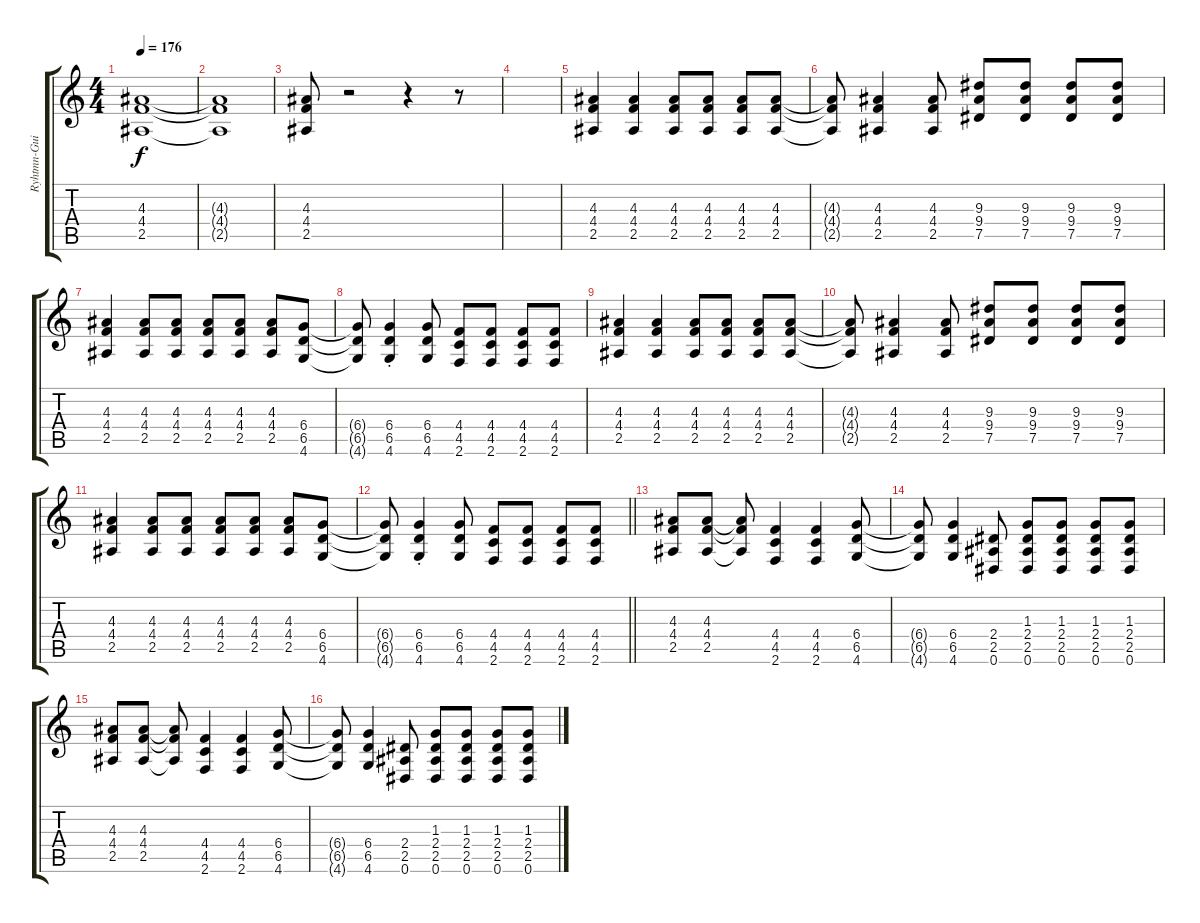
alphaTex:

\track ("Ryhtmn-Guitar Left" "Ryhtmn-Gui") {instrument distortionguitar}
\staff {score tabs}
\tuning (Eb4 Bb3 Gb3 Db3 Ab2 Eb2) {hide}
\ts (4 4)
\tempo 176
\clef g2
\ks c
(4.3 4.4 2.5).1{dy f} |
(4.3{t} 4.4{t} 2.5{t}).1 |
(4.3 4.4 2.5).8 r.2 r.4 r.8 |
|
(4.3 4.4 2.5).4 (4.3 4.4 2.5).4 (4.3 4.4 2.5).8 (4.3 4.4 2.5).8 (4.3 4.4 2.5).8 (4.3 4.4 2.5).8 |
(4.3{t} 4.4{t} 2.5{t}).8 (4.3 4.4 2.5).4 (4.3 4.4 2.5).8 (9.3 9.4 7.5).8 (9.3 9.4 7.5).8 (9.3 9.4 7.5).8 (9.3 9.4 7.5).8 |
(4.3 4.4 2.5).4 (4.3 4.4 2.5).8 (4.3 4.4 2.5).8 (4.3 4.4 2.5).8 (4.3 4.4 2.5).8 (4.3 4.4 2.5).8 (6.4 6.5 4.6).8 |
(6.4{t} 6.5{t} 4.6{t}).8 (6.4 6.5{st} 4.6).4 (6.4 6.5 4.6).8 (4.4 4.5 2.6).8 (4.4 4.5 2.6).8 (4.4 4.5 2.6).8 (4.4 4.5 2.6).8 |
(4.3 4.4 2.5).4 (4.3 4.4 2.5).4 (4.3 4.4 2.5).8 (4.3 4.4 2.5).8 (4.3 4.4 2.5).8 (4.3 4.4 2.5).8 |
(4.3{t} 4.4{t} 2.5{t}).8 (4.3 4.4 2.5).4 (4.3 4.4 2.5).8 (9.3 9.4 7.5).8 (9.3 9.4 7.5).8 (9.3 9.4 7.5).8 (9.3 9.4 7.5).8 |
(4.3 4.4 2.5).4 (4.3 4.4 2.5).8 (4.3 4.4 2.5).8 (4.3 4.4 2.5).8 (4.3 4.4 2.5).8 (4.3 4.4 2.5).8 (6.4 6.5 4.6).8 |
\barLineRight lightlight
(6.4{t} 6.5{t} 4.6{t}).8 (6.4 6.5 4.6{st}).4 (6.4 6.5 4.6).8 (4.4 4.5 2.6).8 (4.4 4.5 2.6).8 (4.4 4.5 2.6).8 (4.4 4.5 2.6).8 |
(4.3 4.4 2.5).8 (4.3 4.4 2.5).8 (4.3{t} 4.4{t} 2.5{t}).8 (4.4 4.5 2.6).4 (4.4 4.5 2.6).4 (6.4 6.5 4.6).8 |
(6.4{t} 6.5{t} 4.6{t}).8 (6.4 6.5 4.6).4 (2.4 2.5 0.6).8 (1.3 2.4 2.5 0.6).8 (1.3 2.4 2.5 0.6).8 (1.3 2.4 2.5 0.6).8 (1.3 2.4 2.5 0.6).8 |
(4.3 4.4 2.5).8 (4.3 4.4 2.5).8 (4.3{t} 4.4{t} 2.5{t}).8 (4.4 4.5 2.6).4 (4.4 4.5 2.6).4 (6.4 6.5 4.6).8 |
(6.4{t} 6.5{t} 4.6{t}).8 (6.4 6.5 4.6).4 (2.4 2.5 0.6).8 (1.3 2.4 2.5 0.6).8 (1.3 2.4 2.5 0.6).8 (1.3 2.4 2.5 0.6).8 (1.3 2.4 2.5 0.6).8
